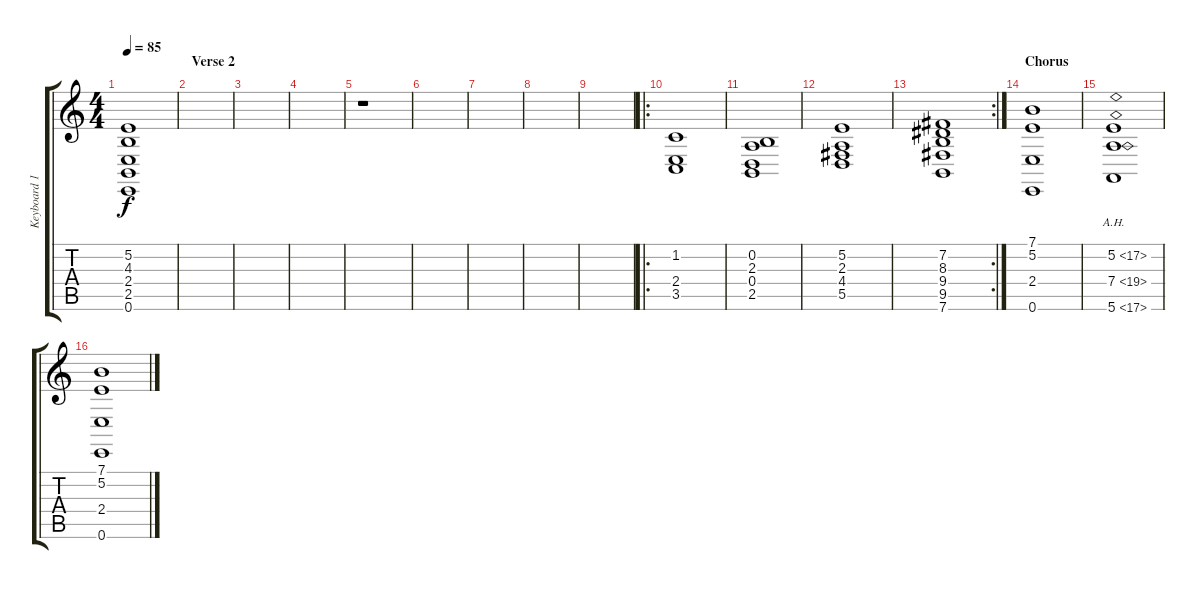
\track ("Keyboard 1 (Sweep)" "Keyboard 1") {instrument pad8sweep}
\staff {score tabs}
\tuning (E4 B3 G3 D3 A2 E2) {hide}
\ts (4 4)
\tempo 85
\clef g2
\ks c
(5.2 4.3 2.4 2.5 0.6).1{dy f} |
\section ("" "Verse 2")
|
|
|
r.1 |
|
|
|
|
\ro
(1.2 2.4 3.5).1 |
(0.2 2.3 0.4 2.5).1 |
(5.2 2.3 4.4 5.5).1 |
\rc 2
(7.2 8.3 9.4 9.5 7.6).1 |
\section ("" "Chorus")
(7.1 5.2 2.4 0.6).1 |
(5.2{ah 12} 7.4{ah 12} 5.6{ah 12}).1 |
(7.1 5.2 2.4 0.6).1
